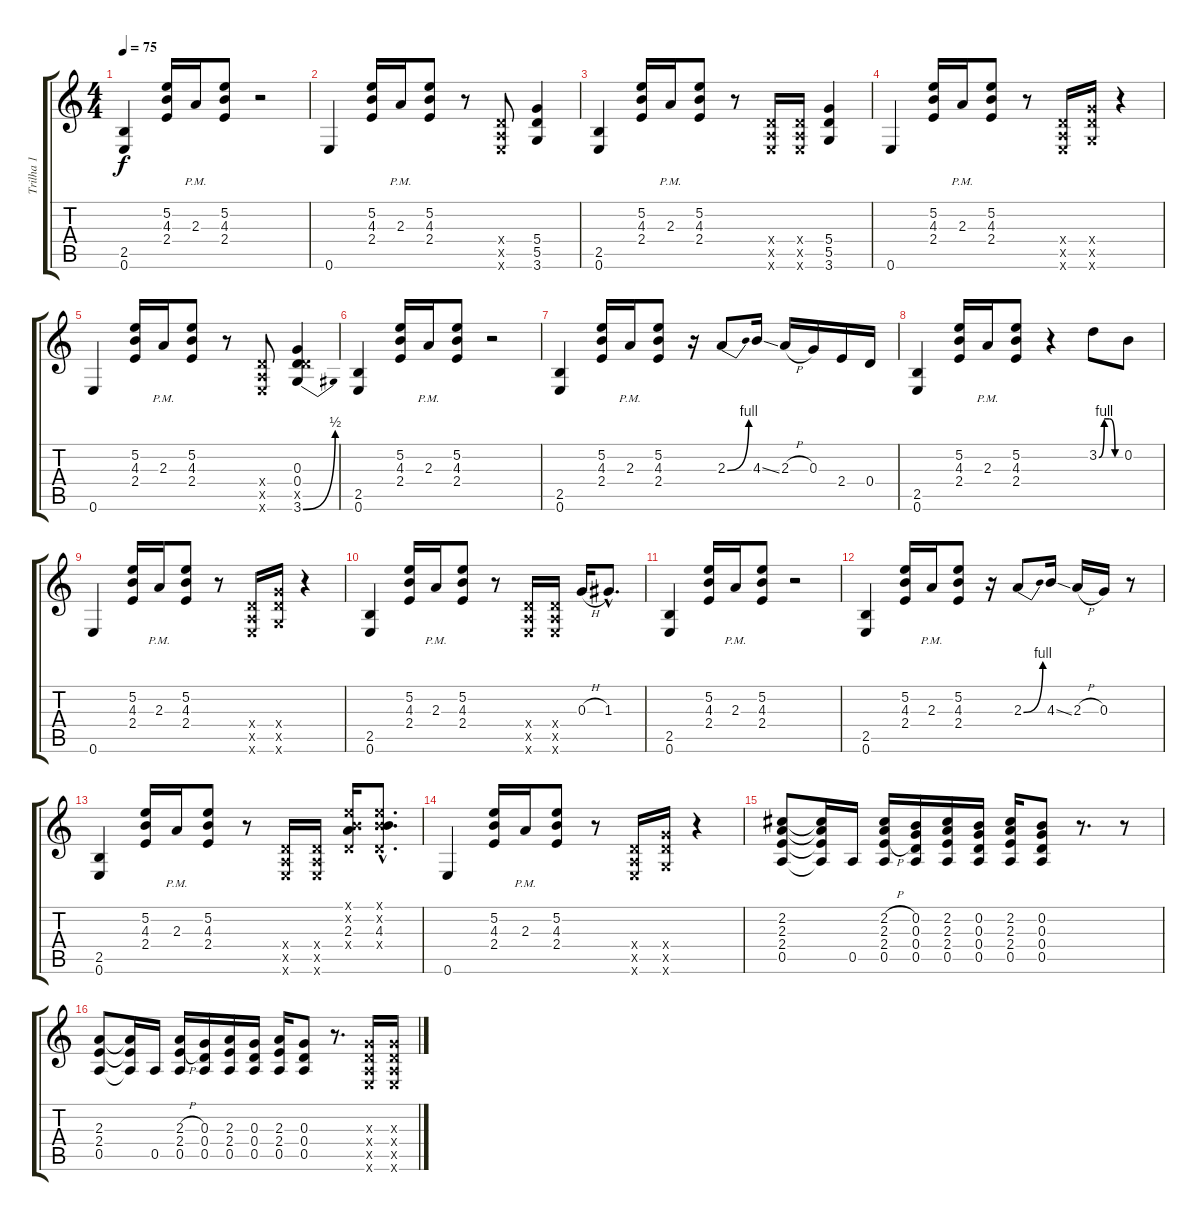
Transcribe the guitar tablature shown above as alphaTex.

\track ("Trilha 1" "Trilha 1") {instrument overdrivenguitar}
\staff {score tabs}
\tuning (E4 B3 G3 D3 A2 E2) {hide}
\ts (4 4)
\tempo 75
\clef g2
\ks c
(2.5 0.6).4{dy f instrument overdrivenguitar} (5.2 4.3 2.4).16 2.3{pm}.16 (5.2 4.3 2.4).8 r.2 |
0.6.4 (5.2 4.3 2.4).16 2.3{pm}.16 (5.2 4.3 2.4).8 r.8 (0.4{x} 0.5{x} 0.6{x}).8 (5.4 5.5 3.6).4 |
(2.5 0.6).4 (5.2 4.3 2.4).16 2.3{pm}.16 (5.2 4.3 2.4).8 r.8 (0.4{x} 0.5{x} 0.6{x}).16 (0.4{x} 0.5{x} 0.6{x}).16 (5.4 5.5 3.6).4 |
0.6.4 (5.2 4.3 2.4).16 2.3{pm}.16 (5.2 4.3 2.4).8 r.8 (0.4{x} 0.5{x} 0.6{x}).16 (5.4{x} 5.5{x} 3.6{x}).16 r.4 |
0.6.4 (5.2 4.3 2.4).16 2.3{pm}.16 (5.2 4.3 2.4).8 r.8 (0.4{x} 0.5{x} 0.6{x}).8 (0.3 0.4 5.5{x} 3.6{be (bend 0 0 60 2)}).4 |
(2.5 0.6).4 (5.2 4.3 2.4).16 2.3{pm}.16 (5.2 4.3 2.4).8 r.2 |
(2.5 0.6).4 (5.2 4.3 2.4).16 2.3{pm}.16 (5.2 4.3 2.4).8 r.16 2.3{be (bend 0 0 60 4)}.8 4.3{ss}.16 2.3{h}.16 0.3.16 2.4.16 0.4.16 |
(2.5 0.6).4 (5.2 4.3 2.4).16 2.3{pm}.16 (5.2 4.3 2.4).8 r.4 3.2{be (custom 0 0 15 4 30 4 45 0 60 0)}.8 0.2.8 |
0.6.4 (5.2 4.3 2.4).16 2.3{pm}.16 (5.2 4.3 2.4).8 r.8 (0.4{x} 0.5{x} 0.6{x}).16 (5.4{x} 5.5{x} 3.6{x}).16 r.4 |
(2.5 0.6).4 (5.2 4.3 2.4).16 2.3{pm}.16 (5.2 4.3 2.4).8 r.8 (0.4{x} 0.5{x} 0.6{x}).16 (0.4{x} 0.5{x} 0.6{x}).16 0.3{h}.16 1.3{hac}.8{d} |
(2.5 0.6).4 (5.2 4.3 2.4).16 2.3{pm}.16 (5.2 4.3 2.4).8 r.2 |
(2.5 0.6).4 (5.2 4.3 2.4).16 2.3{pm}.16 (5.2 4.3 2.4).8 r.16 2.3{be (bend 0 0 60 4)}.8 4.3{ss}.16 2.3{h}.16 0.3.16 r.8 |
(2.5 0.6).4 (5.2 4.3 2.4).16 2.3{pm}.16 (5.2 4.3 2.4).8 r.8 (0.4{x} 0.5{x} 0.6{x}).16 (0.4{x} 0.5{x} 0.6{x}).16 (0.1{x} 0.2{x} 2.3 0.4{x}).16 (0.1{hac x} 0.2{hac x} 4.3{hac} 0.4{hac x}).8{d} |
0.6.4 (5.2 4.3 2.4).16 2.3{pm}.16 (5.2 4.3 2.4).8 r.8 (0.4{x} 0.5{x} 0.6{x}).16 (5.4{x} 5.5{x} 3.6{x}).16 r.4 |
(2.2 2.3 2.4 0.5).8 (2.2{t} 2.3{t} 2.4{t} 0.5{t}).16 0.5.16 (2.2{h} 2.3{h} 2.4{h} 0.5).16 (0.2 0.3 0.4 0.5).16 (2.2 2.3 2.4 0.5).16 (0.2 0.3 0.4 0.5).16 (2.2 2.3 2.4 0.5).16 (0.2 0.3 0.4 0.5).8 r.8{d} r.8 |
(2.3 2.4 0.5).8 (2.3{t} 2.4{t} 0.5{t}).16 0.5.16 (2.3{h} 2.4{h} 0.5).16 (0.3 0.4 0.5).16 (2.3 2.4 0.5).16 (0.3 0.4 0.5).16 (2.3 2.4 0.5).16 (0.3 0.4 0.5).8 r.8{d} (0.3{x} 0.4{x} 0.5{x} 0.6{x}).16 (0.3{x} 0.4{x} 0.5{x} 0.6{x}).16
